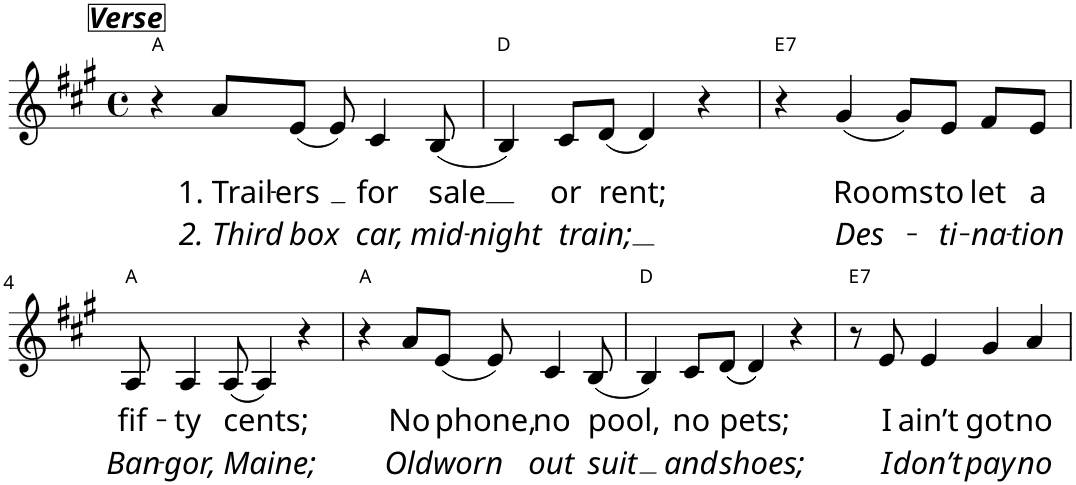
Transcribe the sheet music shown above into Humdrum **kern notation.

**kern	**text	**text	**harte
*part1	*part1	*part1	*part1
*staff1	*staff1	*staff1	*
*I"Midi_1	*	*	*
*clefG2	*	*	*
*k[f#c#g#]	*	*	*
*A:	*	*	*
*M4/4	*	*	*
*met(c)	*	*	*
=1	=1	=1	=1
!LO:TX:a:Bi:t=Verse	!	!	!
4r	.	.	A:maj
!	!LO:LY:b	!LO:LY:b	!
8a/L	1. Trail-	2. Third	.
!	!LO:LY:b	!LO:LY:b	!
(8e/J	-ers	box	.
8e/)	.	.	.
!	!LO:LY:b	!LO:LY:b	!
4c#/	for	car,	.
!	!LO:LY:b	!LO:LY:b	!
(8B/	sale	mid-	.
=2	=2	=2	=2
!	!	!LO:LY:b	!
4B/)	.	-night	D:maj
!	!LO:LY:b	!LO:LY:b	!
8c#/L	or	train;	.
!	!LO:LY:b	!	!
(8d/J	rent;	.	.
4d/)	.	.	.
4r	.	.	.
=3	=3	=3	=3
!	!	!	!LO:H:kt=7
4r	.	.	E:7
!	!LO:LY:b	!LO:LY:b	!
(4g#/	Rooms	Des-	.
8g#/L)	.	.	.
!	!LO:LY:b	!LO:LY:b	!
8e/J	to	-ti-	.
!	!LO:LY:b	!LO:LY:b	!
8f#/L	let	-na-	.
!	!LO:LY:b	!LO:LY:b	!
8e/J	a	-tion	.
!!LO:LB:g=z
=4	=4	=4	=4
!	!LO:LY:b	!LO:LY:b	!
8A/	fif-	Ban-	A:maj
!	!LO:LY:b	!LO:LY:b	!
4A/	-ty	-gor,	.
!	!LO:LY:b	!LO:LY:b	!
(8A/	cents;	Maine;	.
4A/)	.	.	.
4r	.	.	.
=5	=5	=5	=5
4r	.	.	A:maj
!	!LO:LY:b	!LO:LY:b	!
8a/L	No	Old	.
!	!LO:LY:b	!LO:LY:b	!
(8e/J	phone,	worn	.
8e/)	.	.	.
!	!LO:LY:b	!LO:LY:b	!
4c#/	no	out	.
!	!LO:LY:b	!LO:LY:b	!
(8B/	pool,	suit	.
=6	=6	=6	=6
4B/)	.	.	D:maj
!	!LO:LY:b	!LO:LY:b	!
8c#/L	no	and	.
!	!LO:LY:b	!LO:LY:b	!
(8d/J	pets;	shoes;	.
4d/)	.	.	.
4r	.	.	.
=7	=7	=7	=7
!	!	!	!LO:H:kt=7
8r	.	.	E:7
!	!LO:LY:b	!LO:LY:b	!
8e/	I	I	.
!	!LO:LY:b	!LO:LY:b	!
4e/	ain’t	don’t	.
!	!LO:LY:b	!LO:LY:b	!
4g#/	got	pay	.
!	!LO:LY:b	!LO:LY:b	!
4a/	no	no	.
=	=	=	=
*-	*-	*-	*-
